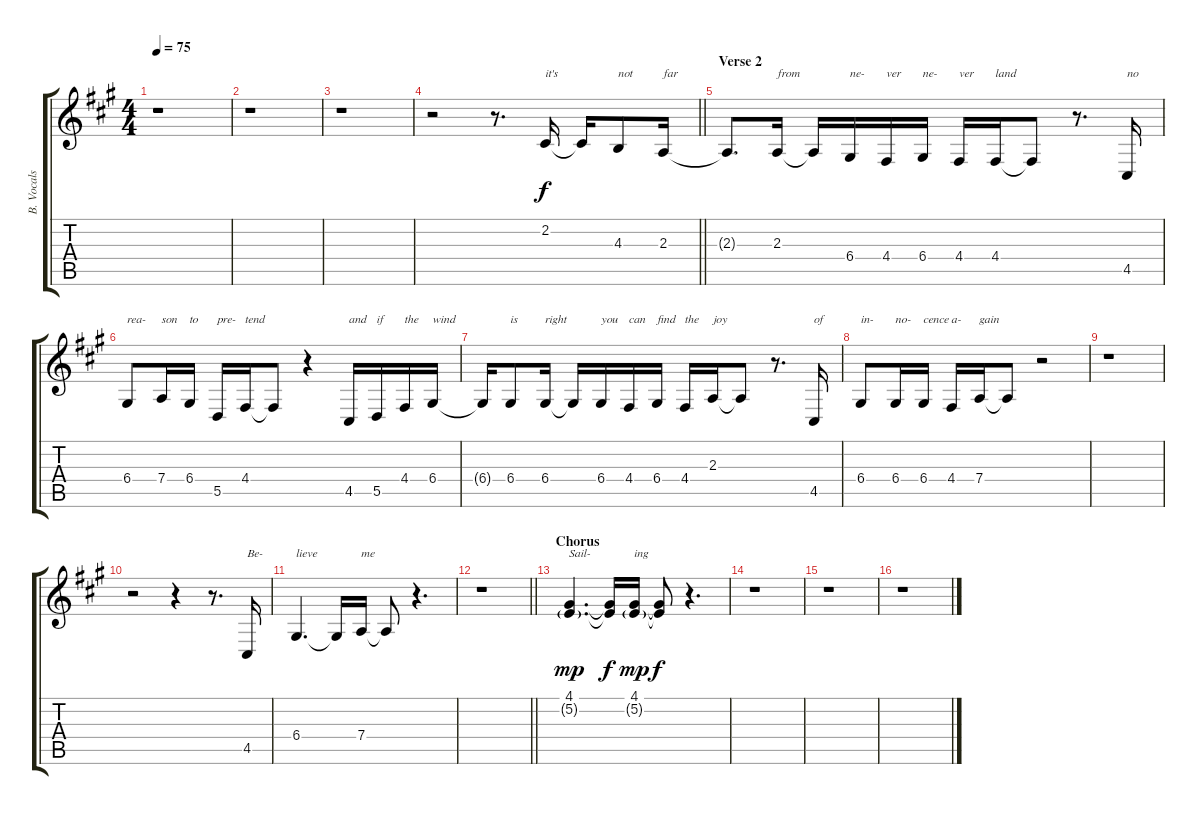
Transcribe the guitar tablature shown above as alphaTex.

\track ("B. Vocals" "B. Vocals") {instrument altosax}
\staff {score tabs}
\tuning (E4 B3 G3 D3 A2 E2) {hide}
\ts (4 4)
\tempo 75
\clef g2
\ks f#minor
r.1{dy f} |
r.1 |
r.1 |
\barLineRight lightlight
r.2 r.8{d} 2.2.16{txt "it's"} 2.2{t}.16 4.3.8{txt "not"} 2.3.16{txt "far"} |
\section ("" "Verse 2")
2.3{t}.8{d} 2.3.16{txt "from"} 2.3{t}.16 6.4.16{txt "ne-"} 4.4.16{txt "ver"} 6.4.16{txt "ne-"} 4.4.16{txt "ver"} 4.4.16{txt "land"} 4.4{t}.8 r.8{d} 4.5.16{txt "no"} |
6.4.8{txt "rea-"} 7.4.16{txt "son"} 6.4.16{txt "to"} 5.5.16{txt "pre-"} 4.4.16{txt "tend"} 4.4{t}.8 r.4 4.5.16{txt "and"} 5.5.16{txt "if"} 4.4.16{txt "the"} 6.4.16{txt "wind"} |
6.4{t}.16 6.4.8{txt "is"} 6.4.16{txt "right"} 6.4{t}.16 6.4.16{txt "you"} 4.4.16{txt "can"} 6.4.16{txt "find"} 4.4.16{txt "the"} 2.3.16{txt "joy"} 2.3{t}.8 r.8{d} 4.5.16{txt "of"} |
6.4.8{txt "in-"} 6.4.16{txt "no-"} 6.4.16{txt "cence"} 4.4.16{txt "a-"} 7.4.16{txt "gain"} 7.4{t}.8 r.2 |
r.1 |
r.2 r.4 r.8{d} 4.5.16{txt "Be-"} |
6.4.4{d txt "lieve"} 6.4{t}.16 7.4.16{txt "me"} 7.4{t}.8 r.4{d} |
\barLineRight lightlight
r.1 |
\section ("" "Chorus")
(4.1 5.2{g}).4{d txt "Sail-" dy mp} (4.1{t} 5.2{t}).16{dy f} (4.1 5.2{g}).16{txt "ing" dy mp} (4.1{t} 5.2{t}).8{dy f} r.4{d} |
r.1 |
r.1 |
r.1
